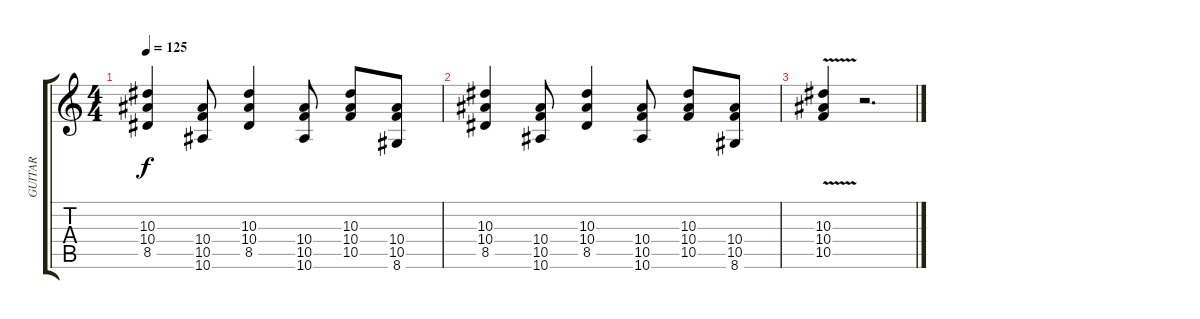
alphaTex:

\track ("GUITAR" "GUITAR") {instrument distortionguitar}
\staff {score tabs}
\tuning (D4 A3 F3 C3 G2 C2) {hide}
\ts (4 4)
\tempo 125
\clef g2
\ks c
(10.3 10.4 8.5).4{dy f volume 11} (10.4 10.5 10.6).8 (10.3 10.4 8.5).4 (10.4 10.5 10.6).8 (10.3 10.4 10.5).8 (10.4 10.5 8.6).8 |
(10.3 10.4 8.5).4{volume 11} (10.4 10.5 10.6).8 (10.3 10.4 8.5).4 (10.4 10.5 10.6).8 (10.3 10.4 10.5).8 (10.4 10.5 8.6).8 |
(10.3 10.4 10.5{v}).4 r.2{d}
